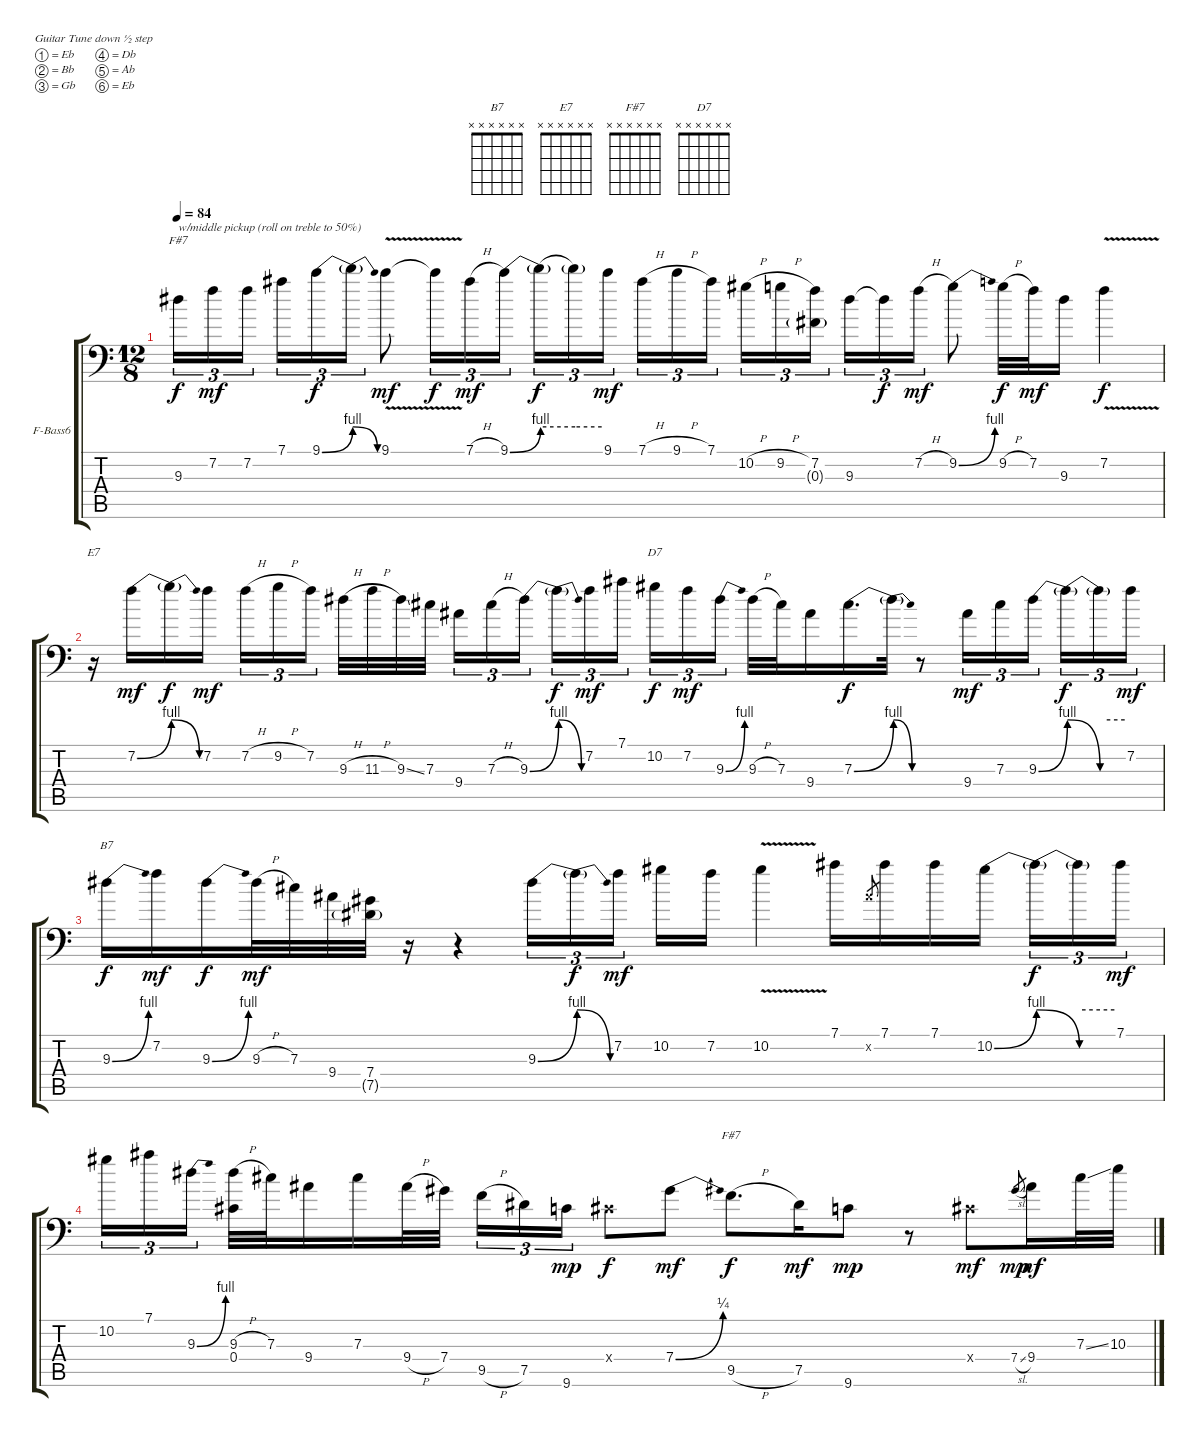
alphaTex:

\bracketExtendMode groupsimilarinstruments
\firstSystemTrackNameOrientation horizontal
\otherSystemsTrackNameOrientation horizontal
\track ("Overdub" "F-Bass6") {instrument fretlessbass}
\staff {score tabs}
\tuning (Eb4 Bb3 Gb3 Db3 Ab2 Eb2)
\chord ("B7" x x x x x x)
\chord ("E7" x x x x x x)
\chord ("F#7" x x x x x x)
\chord ("D7" x x x x x x)
\ts (12 8)
\tempo 84
\clef f4
\ks c
9.3.16{tu (3 2) ch "F#7" txt "w/middle pickup (roll on treble to 50%)" dy f} 7.2.16{tu (3 2) dy mf} 7.2.16{tu (3 2)} 7.1.16{tu (3 2)} 9.1{be (bend 0 0 60 4)}.16{tu (3 2) dy f} 9.1{be (release 0 4 60 0) t}.16{tu (3 2)} 9.1{v}.8{dy mf} 9.1{v t}.16{tu (3 2) dy f} 7.1{h}.16{tu (3 2) dy mf} 9.1{be (bend 0 0 60 4)}.16{tu (3 2)} 9.1{be (hold 0 4 60 4) t}.16{tu (3 2) dy f} 9.1{be (hold 0 4 60 4) t}.16{tu (3 2)} 9.1.16{tu (3 2) dy mf} 7.1{h}.16{tu (3 2)} 9.1{h}.16{tu (3 2)} 7.1.16{tu (3 2)} 10.2{h}.16{tu (3 2)} 9.2{h}.16{tu (3 2)} (7.2 0.3{g}).16{tu (3 2)} 9.3.16{tu (3 2)} 9.3{t}.16{tu (3 2) dy f} 7.2{h}.16{tu (3 2) dy mf} 9.2{be (bend 0 0 60 4)}.8 9.2{h}.32{dy f} 7.2.32{dy mf} 9.3.16 7.2{v}.4{dy f} |
r.16{ch "E7"} 7.2{be (bend 0 0 60 4)}.16{dy mf} 7.2{be (release 0 4 60 0) t}.16{dy f} 7.2.16{dy mf} 7.2{h}.16{tu (3 2)} 9.2{h}.16{tu (3 2)} 7.2.16{tu (3 2)} 9.3{h}.32 11.3{h}.32 9.3{ss}.32 7.3.32 9.4.16{tu (3 2)} 7.3{h}.16{tu (3 2)} 9.3{be (bend 0 0 60 4)}.16{tu (3 2)} 9.3{be (release 0 4 60 0) t}.16{tu (3 2) dy f} 7.2.16{tu (3 2) dy mf} 7.1.16{tu (3 2)} 10.2.16{tu (3 2) ch "D7" dy f} 7.2.16{tu (3 2) dy mf} 9.3{be (bend 0 0 60 4)}.16{tu (3 2)} 9.3{h}.32 7.3.32 9.4.16 7.3{be (bend 0 0 60 4)}.16{d dy f} 7.3{be (release 0 4 60 0) t}.32 r.8 9.4.16{tu (3 2) dy mf} 7.3.16{tu (3 2)} 9.3{be (bend 0 0 60 4)}.16{tu (3 2)} 9.3{be (release 0 4 60 0) t}.16{tu (3 2) dy f} 9.3{be (hold 0 4 60 4) t}.16{tu (3 2)} 7.2.16{tu (3 2) dy mf} |
9.3{be (bend 0 0 60 4)}.16{ch "B7" dy f} 7.2.16{dy mf} 9.3{be (bend 0 0 60 4)}.16{dy f} 9.3{h}.32{dy mf} 7.3.32 9.4.32 (7.4 7.5{g}).32 r.16 r.4 9.3{be (bend 0 0 60 4)}.16{tu (3 2)} 9.3{be (release 0 4 60 0) t}.16{tu (3 2) dy f} 7.2.16{tu (3 2) dy mf} 10.2.16 7.2.16 10.2{v}.4 7.1.16 0.2{x}.8{gr} 7.1.16 7.1.16 10.2{be (bend 0 0 60 4)}.16 10.2{be (release 0 4 60 0) t}.16{tu (3 2) dy f} 10.2{be (hold 0 4 60 4) t}.16{tu (3 2)} 7.1.16{tu (3 2) dy mf} |
10.2.16{tu (3 2)} 7.1.16{tu (3 2)} 9.3{be (bend 0 0 60 4)}.16{tu (3 2)} (9.3{h} 0.4).32 7.3.32 9.4.16 7.3.16 9.4{h}.32 7.4.32 9.5{h}.16{tu (3 2)} 7.5.16{tu (3 2)} 9.6.16{tu (3 2) dy mp} 0.4{x}.8{dy f} 7.4{be (bend 0 0 60 1)}.8{dy mf} 9.5{h}.8{d ch "F#7" dy f} 7.5.16{dy mf} 9.6.8{dy mp} r.8 0.4{x}.8{dy mf} 7.4{sl}.8{gr dy mp} 9.4.16{dy mf} 7.3{ss}.32 10.3.32
